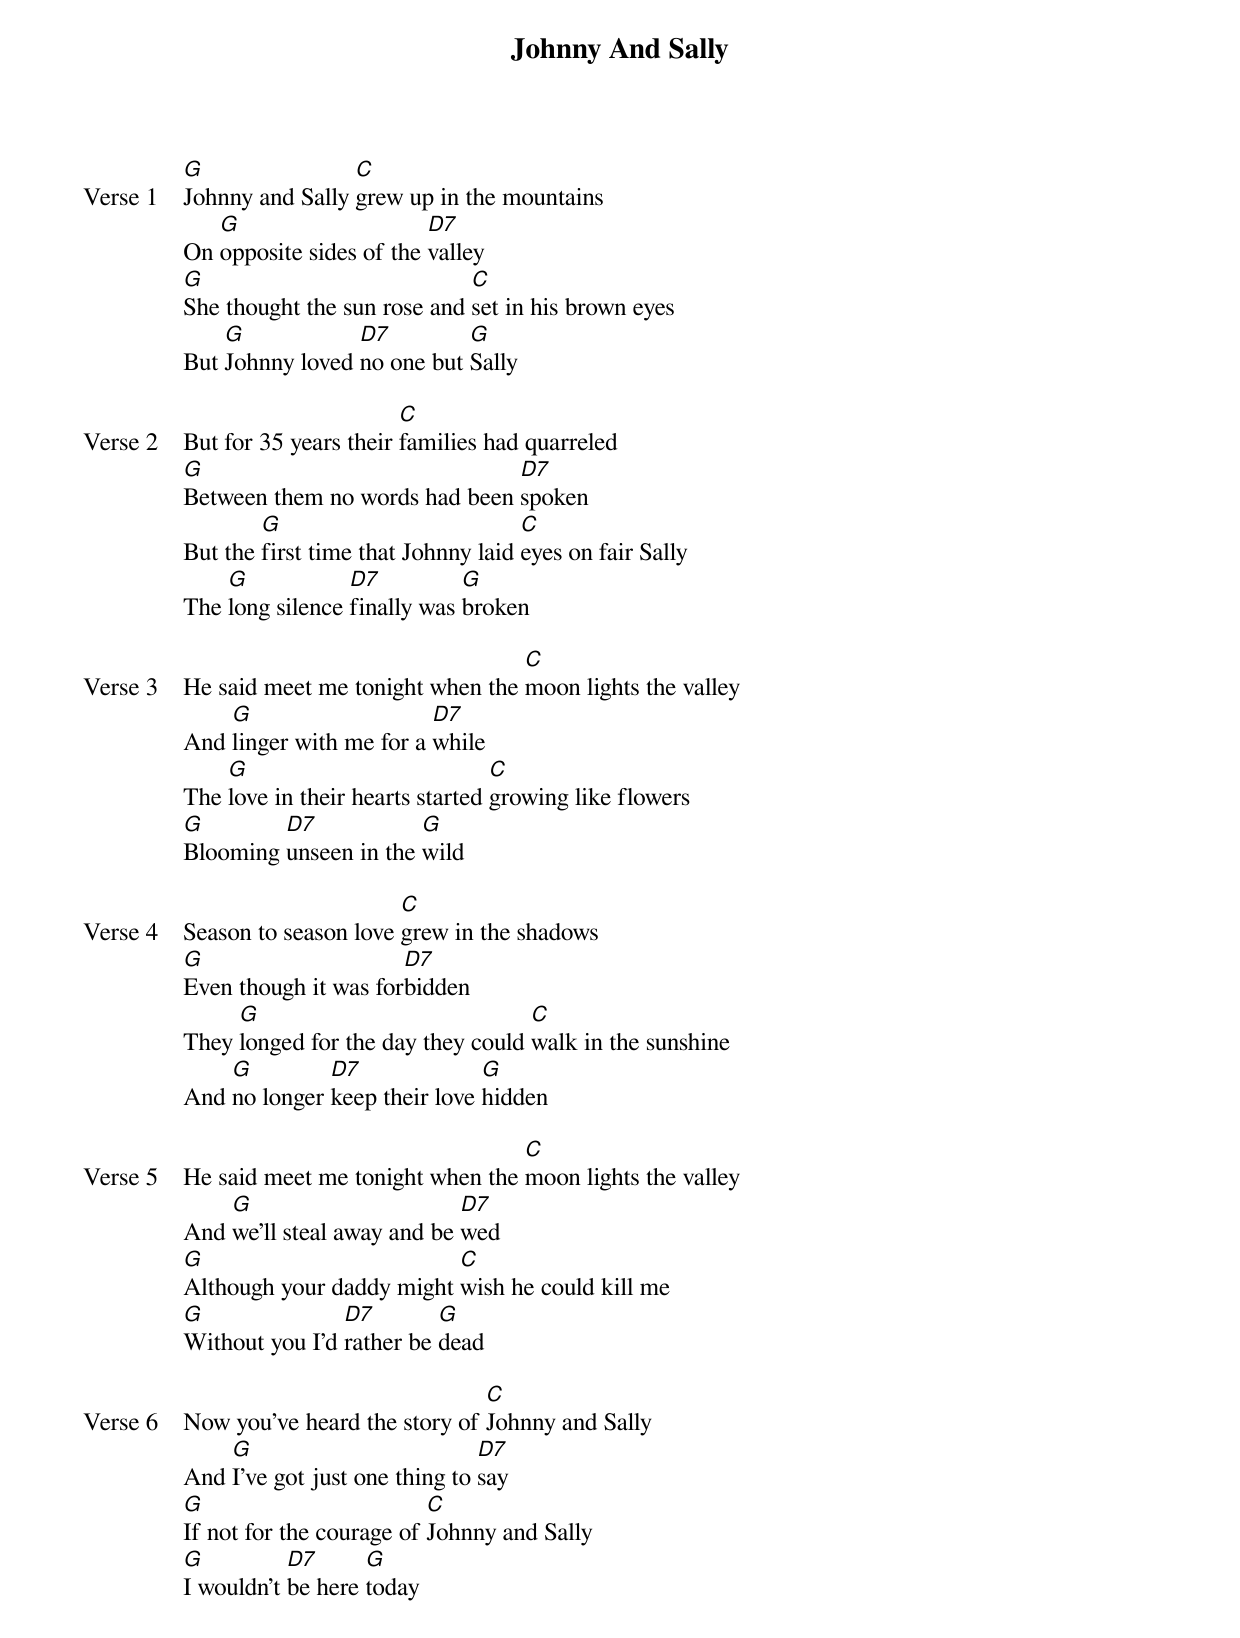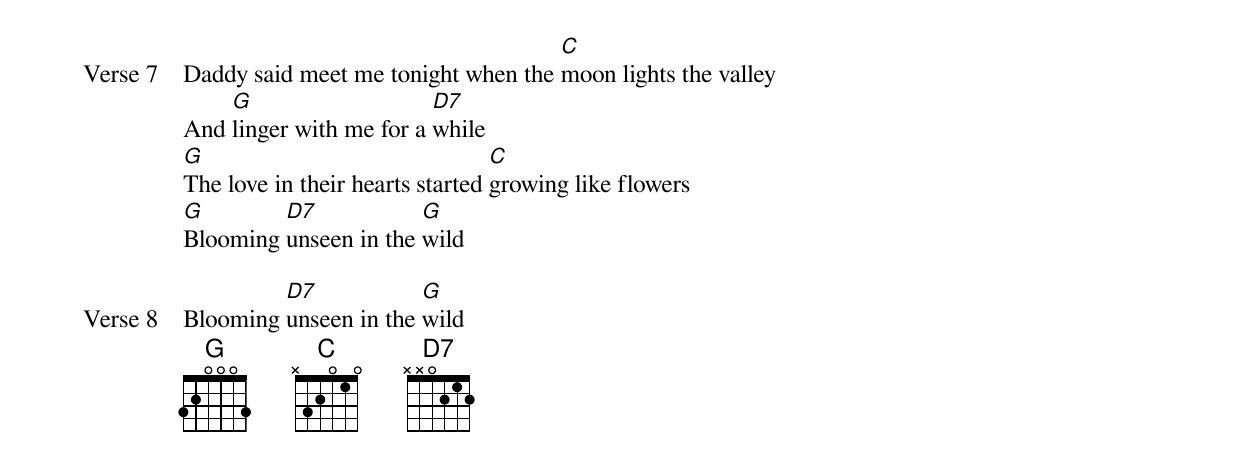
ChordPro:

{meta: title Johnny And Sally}
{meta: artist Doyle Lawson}
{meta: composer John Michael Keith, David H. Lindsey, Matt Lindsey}
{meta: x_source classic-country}
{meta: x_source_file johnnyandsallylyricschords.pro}
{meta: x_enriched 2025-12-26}

{start_of_verse: Verse 1}
[G]Johnny and Sally [C]grew up in the mountains
On [G]opposite sides of the [D7]valley
[G]She thought the sun rose and [C]set in his brown eyes
But [G]Johnny loved [D7]no one but [G]Sally
{end_of_verse}

{start_of_verse: Verse 2}
But for 35 years their [C]families had quarreled
[G]Between them no words had been [D7]spoken
But the [G]first time that Johnny laid [C]eyes on fair Sally
The [G]long silence [D7]finally was [G]broken
{end_of_verse}

{start_of_verse: Verse 3}
He said meet me tonight when the [C]moon lights the valley
And [G]linger with me for a [D7]while
The [G]love in their hearts started [C]growing like flowers
[G]Blooming [D7]unseen in the [G]wild
{end_of_verse}

{start_of_verse: Verse 4}
Season to season love [C]grew in the shadows
[G]Even though it was for[D7]bidden
They [G]longed for the day they could [C]walk in the sunshine
And [G]no longer [D7]keep their love [G]hidden
{end_of_verse}

{start_of_verse: Verse 5}
He said meet me tonight when the [C]moon lights the valley
And [G]we’ll steal away and be [D7]wed
[G]Although your daddy might [C]wish he could kill me
[G]Without you I’d [D7]rather be [G]dead
{end_of_verse}

{start_of_verse: Verse 6}
Now you’ve heard the story of [C]Johnny and Sally
And [G]I’ve got just one thing to [D7]say
[G]If not for the courage of [C]Johnny and Sally
[G]I wouldn’t [D7]be here [G]today
{end_of_verse}

{start_of_verse: Verse 7}
Daddy said meet me tonight when the [C]moon lights the valley
And [G]linger with me for a [D7]while
[G]The love in their hearts started [C]growing like flowers
[G]Blooming [D7]unseen in the [G]wild
{end_of_verse}

{start_of_verse: Verse 8}
Blooming [D7]unseen in the [G]wild
{end_of_verse}
